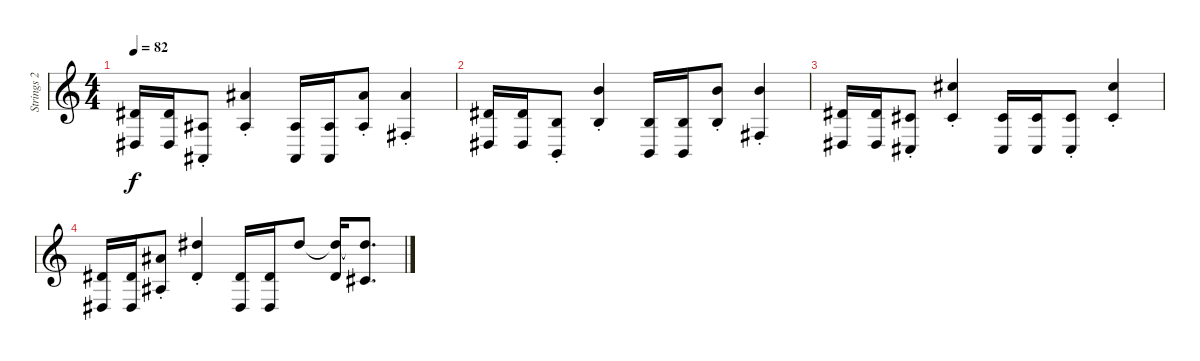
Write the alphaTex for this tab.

\track ("Strings 2" "Strings 2") {instrument stringensemble1}
\staff {score}
\tuning (Eb4 Bb3 Gb3 Db3 Ab2 Eb2) {hide}
\ts (4 4)
\tempo 82
\clef g2
\ks c
(5.2 2.4).16{dy f} (5.2 2.4).16 (4.3{st} 2.5{st}).8 (7.1{st} 4.3{st}).4 (4.3 2.5).16 (4.3 2.5).16 (7.1{st} 4.3{st}).8 (7.1{st} 5.4{st}).4 |
(5.2 2.4).16 (5.2 2.4).16 (5.3{st} 3.5{st}).8 (8.1{st} 5.3{st}).4 (5.3 3.5).16 (5.3 3.5).16 (8.1{st} 5.3{st}).8 (8.1{st} 5.4{st}).4 |
(9.3 7.5).16 (9.3 7.5).16 (7.3{st} 5.5{st}).8 (10.1{st} 7.3{st}).4 (7.3 5.5).16 (7.3 5.5).16 (7.3{st} 5.5{st}).8 (10.1{st} 7.3{st}).4 |
(9.3 7.5).16 (9.3 7.5).16 (12.2{st} 9.4{st}).8 (12.1{st} 9.3{st}).4 (9.3 7.5).16 (9.3 7.5).16 12.1.8 (12.1{t} 9.3).16 (12.1{t} 7.3).8{d}
